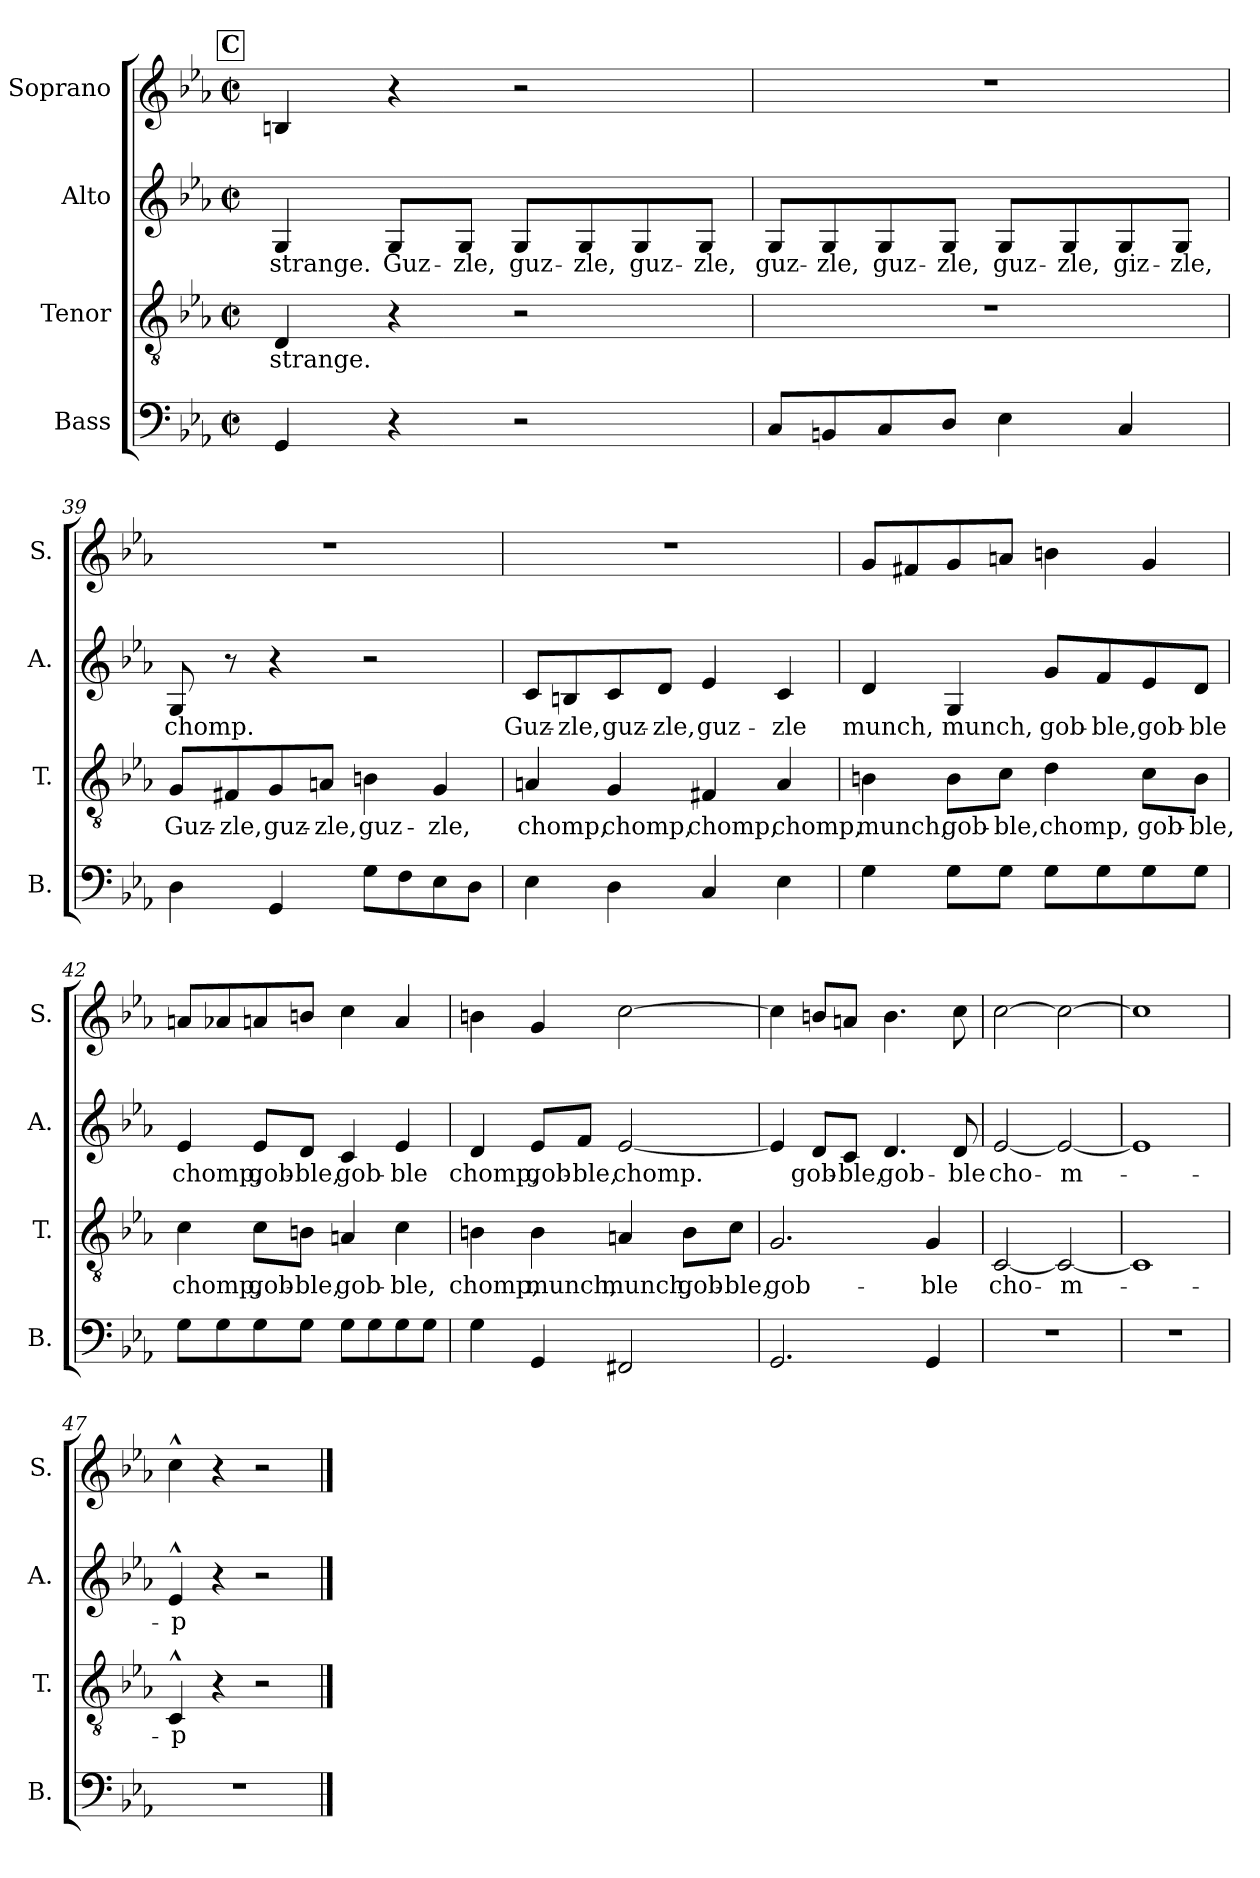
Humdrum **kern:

**kern	**kern	**text	**kern	**text	**kern
*part4	*part3	*part3	*part2	*part2	*part1
*staff4	*staff3	*staff3	*staff2	*staff2	*staff1
*I"Bass	*I"Tenor	*	*I"Alto	*	*I"Soprano
*I'B.	*I'T.	*	*I'A.	*	*I'S.
*clefF4	*clefGv2	*	*clefG2	*	*clefG2
*k[b-e-a-]	*k[b-e-a-]	*	*k[b-e-a-]	*	*k[b-e-a-]
*M2/2	*M2/2	*	*M2/2	*	*M2/2
*met(c|)	*met(c|)	*	*met(c|)	*	*met(c|)
!!LO:REH:place=s1:a:B:fs=14:t=C
=37	=37	=37	=37	=37	=37
!	!	!LO:LY:b	!	!LO:LY:b	!
4GG/	4D/	strange.	4G/	strange.	4Bn/
!	!	!	!	!LO:LY:b	!
4r	4r	.	8G/L	Guz-	4r
!	!	!	!	!LO:LY:b	!
.	.	.	8G/J	-zle,	.
!	!	!	!	!LO:LY:b	!
2r	2r	.	8G/L	guz-	2r
!	!	!	!	!LO:LY:b	!
.	.	.	8G/	-zle,	.
!	!	!	!	!LO:LY:b	!
.	.	.	8G/	guz-	.
!	!	!	!	!LO:LY:b	!
.	.	.	8G/J	-zle,	.
!!LO:LB:g=z
=38	=38	=38	=38	=38	=38
!	!	!	!	!LO:LY:b	!
8C/L	1r	.	8G/L	guz-	1r
!	!	!	!	!LO:LY:b	!
8BBn/	.	.	8G/	-zle,	.
!	!	!	!	!LO:LY:b	!
8C/	.	.	8G/	guz-	.
!	!	!	!	!LO:LY:b	!
8D/J	.	.	8G/J	-zle,	.
!	!	!	!	!LO:LY:b	!
4E-\	.	.	8G/L	guz-	.
!	!	!	!	!LO:LY:b	!
.	.	.	8G/	-zle,	.
!	!	!	!	!LO:LY:b	!
4C/	.	.	8G/	giz-	.
!	!	!	!	!LO:LY:b	!
.	.	.	8G/J	-zle,	.
=39	=39	=39	=39	=39	=39
!	!	!LO:LY:b	!	!LO:LY:b	!
4D\	8G/L	Guz-	8G/	chomp.	1r
!	!	!LO:LY:b	!	!	!
.	8F#X/	-zle,	8r	.	.
!	!	!LO:LY:b	!	!	!
4GG/	8G/	guz-	4r	.	.
!	!	!LO:LY:b	!	!	!
.	8An/J	-zle,	.	.	.
!	!	!LO:LY:b	!	!	!
8G\L	4Bn\	guz-	2r	.	.
8F\	.	.	.	.	.
!	!	!LO:LY:b	!	!	!
8E-\	4G/	-zle,	.	.	.
8D\J	.	.	.	.	.
!!LO:PB:g=z
=40	=40	=40	=40	=40	=40
!	!	!LO:LY:b	!	!LO:LY:b	!
4E-\	4An/	chomp,	8c/L	Guz-	1r
!	!	!	!	!LO:LY:b	!
.	.	.	8Bn/	-zle,	.
!	!	!LO:LY:b	!	!LO:LY:b	!
4D\	4G/	chomp,	8c/	guz-	.
!	!	!	!	!LO:LY:b	!
.	.	.	8d/J	-zle,	.
!	!	!LO:LY:b	!	!LO:LY:b	!
4C/	4F#X/	chomp,	4e-/	guz-	.
!	!	!LO:LY:b	!	!LO:LY:b	!
4E-\	4A/	chomp,	4c/	-zle	.
=41	=41	=41	=41	=41	=41
!	!	!LO:LY:b	!	!LO:LY:b	!
4G\	4Bn\	munch,	4d/	munch,	8g/L
.	.	.	.	.	8f#X/
!	!	!LO:LY:b	!	!LO:LY:b	!
8G\L	8B\L	gob-	4G/	munch,	8g/
!	!	!LO:LY:b	!	!	!
8G\J	8c\J	-ble,	.	.	8an/J
!	!	!LO:LY:b	!	!LO:LY:b	!
8G\L	4d\	chomp,	8g/L	gob-	4bn\
!	!	!	!	!LO:LY:b	!
8G\	.	.	8f/	-ble,	.
!	!	!LO:LY:b	!	!LO:LY:b	!
8G\	8c\L	gob-	8e-/	gob-	4g/
!	!	!LO:LY:b	!	!LO:LY:b	!
8G\J	8B\J	-ble,	8d/J	-ble	.
!!LO:LB:g=z
=42	=42	=42	=42	=42	=42
!	!	!LO:LY:b	!	!LO:LY:b	!
8G\L	4c\	chomp,	4e-/	chomp,	8an/L
8G\	.	.	.	.	8a-X/
!	!	!LO:LY:b	!	!LO:LY:b	!
8G\	8c\L	gob-	8e-/L	gob-	8an/
!	!	!LO:LY:b	!	!LO:LY:b	!
8G\J	8Bn\J	-ble,	8d/J	-ble,	8bn/J
!	!	!LO:LY:b	!	!LO:LY:b	!
8G\L	4An/	gob-	4c/	gob-	4cc\
8G\	.	.	.	.	.
!	!	!LO:LY:b	!	!LO:LY:b	!
8G\	4c\	-ble,	4e-/	-ble	4a/
8G\J	.	.	.	.	.
=43	=43	=43	=43	=43	=43
!	!	!LO:LY:b	!	!LO:LY:b	!
4G\	4Bn\	chomp,	4d/	chomp,	4bn\
!	!	!LO:LY:b	!	!LO:LY:b	!
4GG/	4B\	munch,	8e-/L	gob-	4g/
!	!	!	!	!LO:LY:b	!
.	.	.	8f/J	-ble,	.
!	!	!LO:LY:b	!	!LO:LY:b	!
2FF#X/	4An/	munch,	[2e-/	chomp.	[2cc\
!	!	!LO:LY:b	!	!	!
.	8B\L	gob-	.	.	.
!	!	!LO:LY:b	!	!	!
.	8c\J	-ble,	.	.	.
=44	=44	=44	=44	=44	=44
!	!	!LO:LY:b	!	!	!
2.GG/	2.G/	gob-	4e-/]	.	4cc\]
!	!	!	!	!LO:LY:b	!
.	.	.	8d/L	gob-	8bn/L
!	!	!	!	!LO:LY:b	!
.	.	.	8c/J	-ble,	8an/J
!	!	!	!	!LO:LY:b	!
.	.	.	4.d/	gob-	4.b\
!	!	!LO:LY:b	!	!	!
4GG/	4G/	-ble	.	.	.
!	!	!	!	!LO:LY:b	!
.	.	.	8d/	-ble	8cc\
=45	=45	=45	=45	=45	=45
!	!	!LO:LY:b	!	!LO:LY:b	!
1r	[2C/	cho-	[2e-/	cho-	[2cc\
!	!	!LO:LY:b	!	!LO:LY:b	!
.	2C/_	-m-	2e-/_	-m-	2cc\_
!!LO:PB:g=z
=46	=46	=46	=46	=46	=46
1r	1C]	.	1e-]	.	1cc]
=47	=47	=47	=47	=47	=47
!	!	!LO:LY:b	!	!LO:LY:b	!
1r	4C^^/	-p	4e-^^/	-p	4cc^^\
.	4r	.	4r	.	4r
.	2r	.	2r	.	2r
==	==	==	==	==	==
*-	*-	*-	*-	*-	*-
